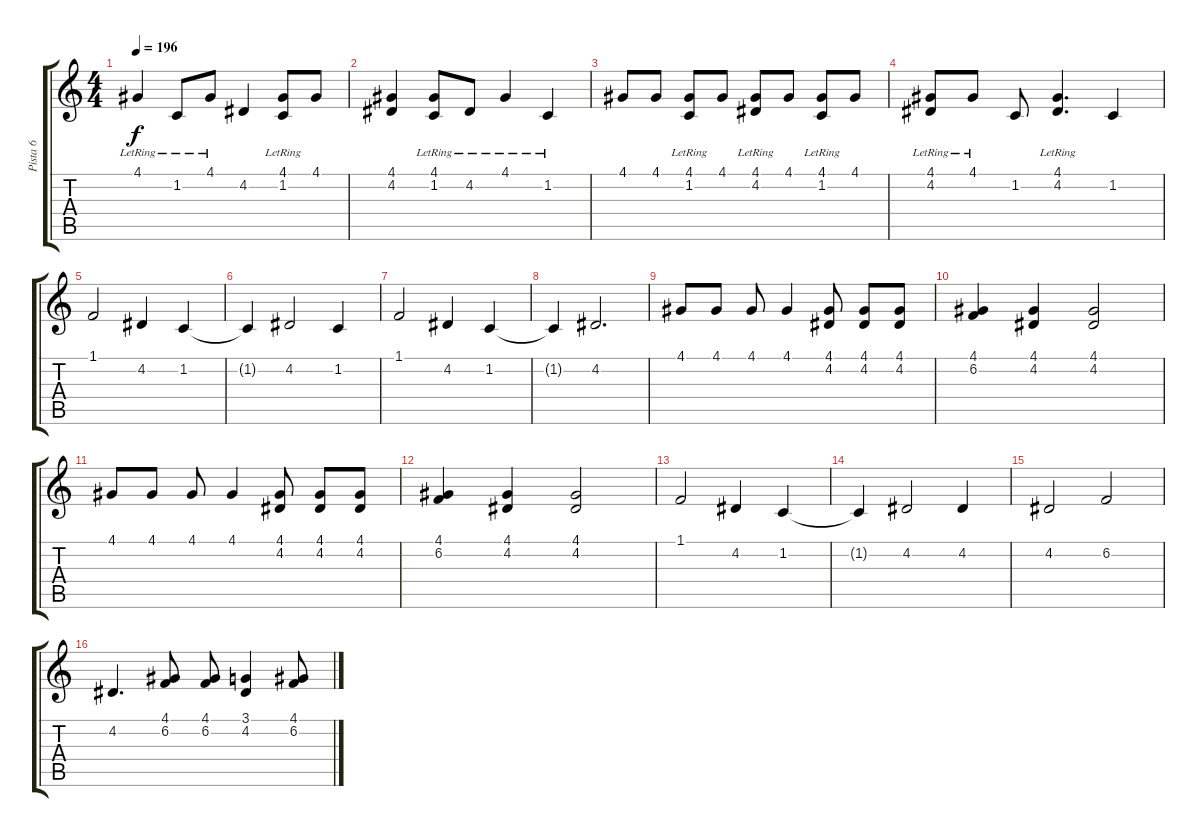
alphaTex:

\track ("Pista 6" "Pista 6") {instrument electricgrandpiano}
\staff {score tabs}
\tuning (E4 B3 G3 D3 A2 E2) {hide}
\ts (4 4)
\tempo 196
\clef g2
\ks c
4.1{lr}.4{dy f} 1.2{lr}.8 4.1{lr}.8 4.2.4 (4.1 1.2{lr}).8 4.1.8 |
(4.1 4.2).4 (4.1{lr} 1.2).8 4.2{lr}.8 4.1{lr}.4 1.2{lr}.4 |
4.1.8 4.1.8 (4.1 1.2{lr}).8 4.1.8 (4.1 4.2{lr}).8 4.1.8 (4.1 1.2{lr}).8 4.1.8 |
(4.1 4.2{lr}).8 4.1{lr}.8 1.2.8 (4.1{lr} 4.2).4{d} 1.2.4 |
1.1.2 4.2.4 1.2.4 |
1.2{t}.4 4.2.2 1.2.4 |
1.1.2 4.2.4 1.2.4 |
1.2{t}.4 4.2.2{d} |
4.1.8 4.1.8 4.1.8 4.1.4 (4.1 4.2).8 (4.1 4.2).8 (4.1 4.2).8 |
(4.1 6.2).4 (4.1 4.2).4 (4.1 4.2).2 |
4.1.8 4.1.8 4.1.8 4.1.4 (4.1 4.2).8 (4.1 4.2).8 (4.1 4.2).8 |
(4.1 6.2).4 (4.1 4.2).4 (4.1 4.2).2 |
1.1.2 4.2.4 1.2.4 |
1.2{t}.4 4.2.2 4.2.4 |
4.2.2 6.2.2 |
4.2.4{d} (4.1 6.2).8 (4.1 6.2).8 (3.1 4.2).4 (4.1 6.2).8
